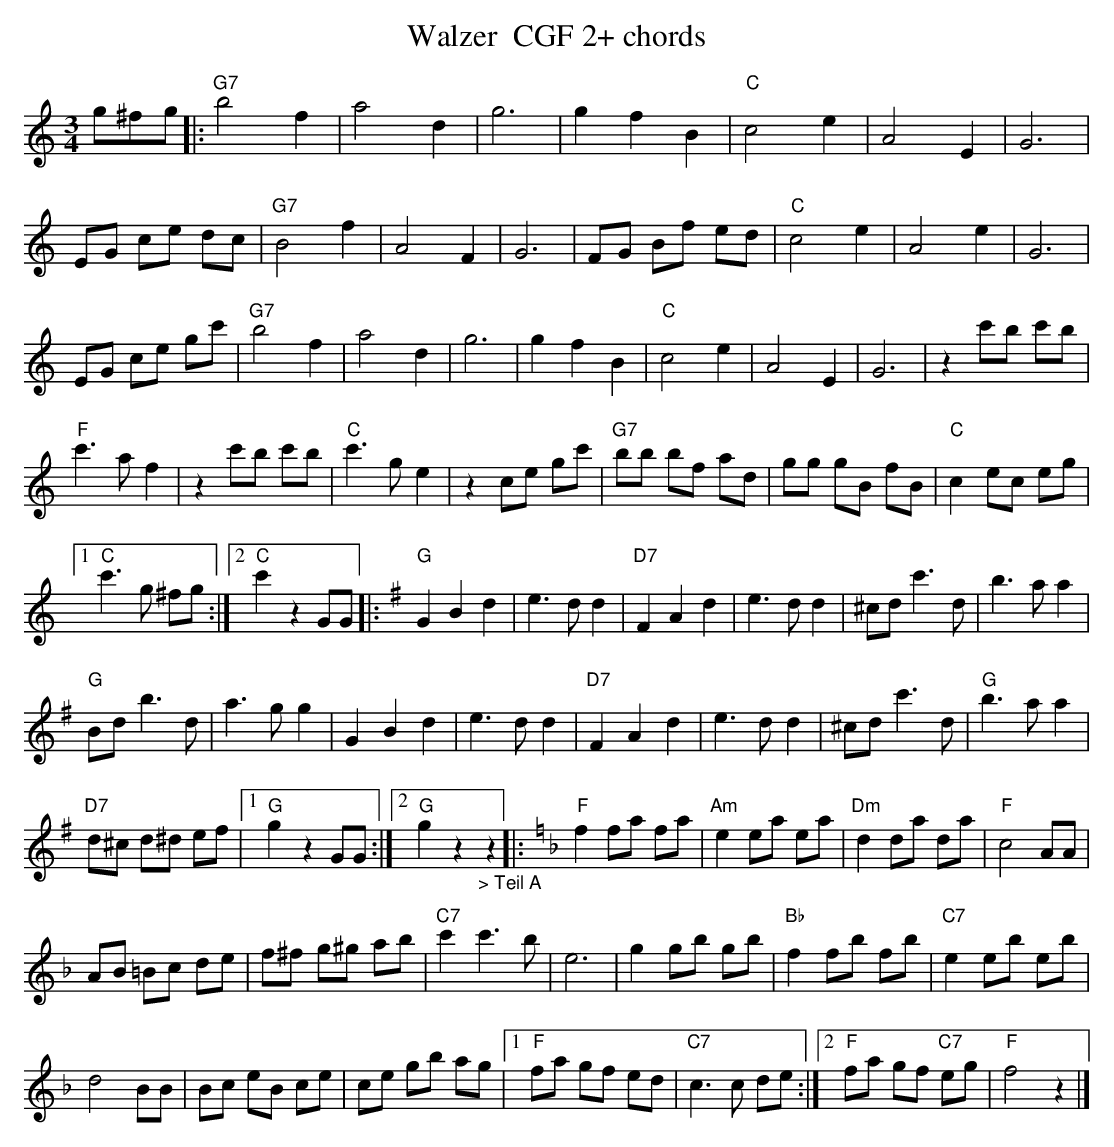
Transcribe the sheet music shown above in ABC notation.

X:1
T:Walzer  CGF 2+ chords
M:3/4
L:1/8
K:Cmaj%%MIDI gchordon
g^fg |: "G7"b4f2 | a4d2 | g6 | g2f2B2 | "C"c4e2 | A4E2 | G6 |
EG ce dc | "G7"B4f2 | A4F2 | G6 | FG Bf ed | "C"c4e2 | A4e2 | G6 |
EG ce gc' | "G7"b4f2 | a4d2 | g6 | g2f2B2 | "C"c4e2 | A4E2 | G6 | z2 c'b c'b |
"F"c'3af2 | z2c'b c'b | "C"c'3ge2 | z2ce gc' | "G7"bb bf ad | gg gB fB | "C"c2 ec eg |1
"C"c'3g ^fg :|2 "C"c'2z2GG [K:Gmaj] |: "G"G2B2d2 | e3dd2 | "D7"F2A2d2 | e3dd2 | ^cd c'3d | b3aa2 |
"G"Bd b3d | a3gg2 | G2B2d2 | e3dd2 | "D7"F2A2d2 | e3dd2 | ^cd c'3d | "G"b3aa2 |
"D7"d^c d^d ef |1 "G"g2z2GG :|2 "G"g2z2"_> Teil A"z2 [K:Fmaj] |: "F"f2fa fa | "Am"e2ea ea | "Dm"d2da da | "F"c4AA |
AB =Bc de | f^f g^g ab | "C7"c'2c'3b | e6 | g2gb gb | "Bb"f2fb fb | "C7"e2eb eb |
d4BB | Bc eB ce | ce gb ag |1 "F"fa gf ed | "C7"c3c de :|2 "F"fa gf "C7"eg | "F"f4z2 |]
